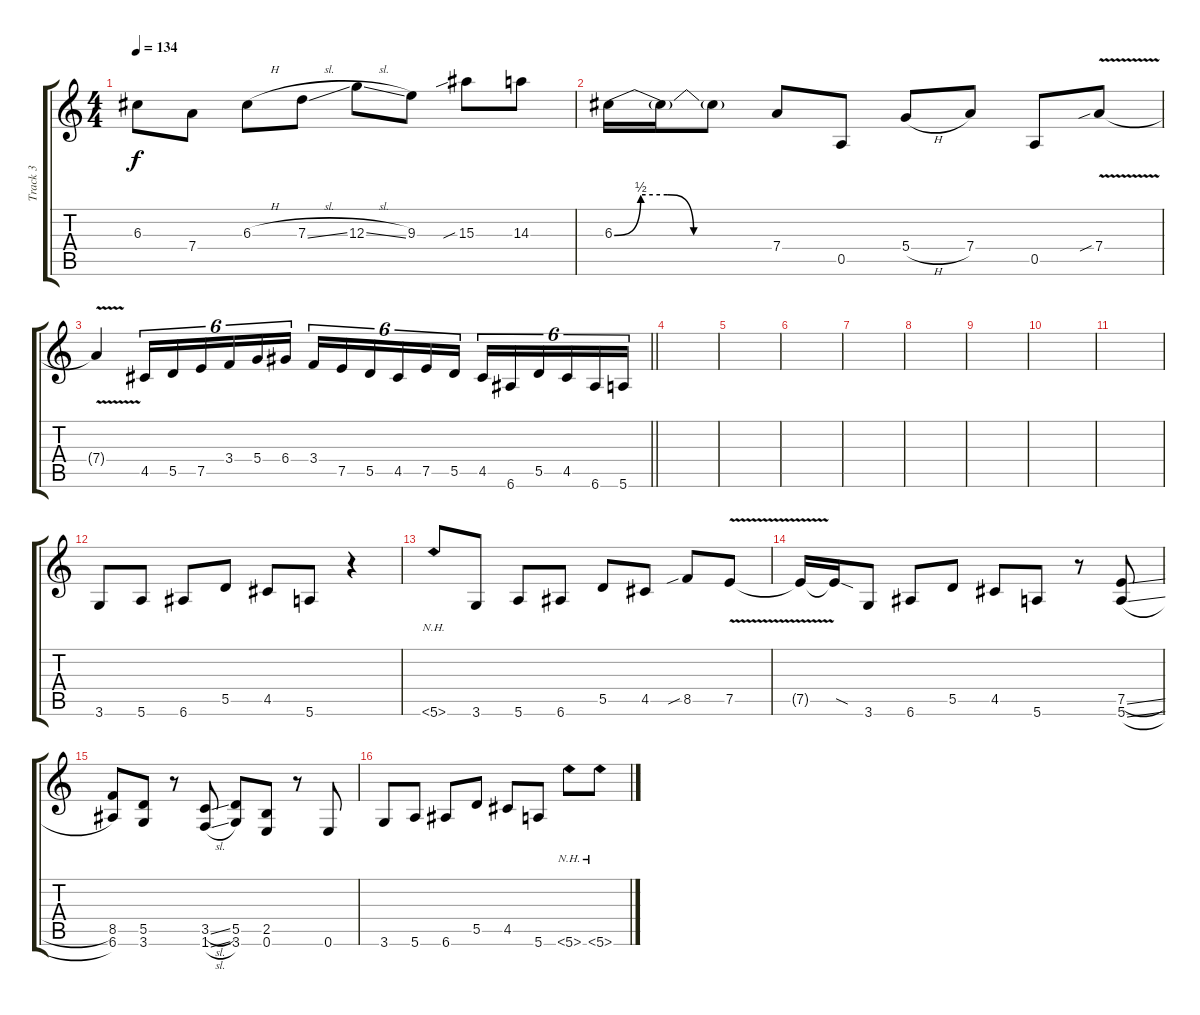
\track ("Track 3" "Track 3") {instrument distortionguitar}
\staff {score tabs}
\tuning (E4 B3 G3 D3 A2 E2) {hide}
\ts (4 4)
\tempo 134
\clef g2
\ks c
6.3{t}.8{dy f} 7.4.8 6.3{h}.8 7.3{sl}.8 12.3{sl}.8 9.3.8 15.3{sib}.8 14.3.8 |
6.3{be (custom 0 0 10 2 20 2 30 0 60 0)}.16 6.3{t}.16 6.3{t}.8 7.4.8 0.5.8 5.4{h}.8 7.4.8 0.5.8 7.4{v sib}.8 |
\barLineRight lightlight
7.4{t}.4 4.5.16{tu (6 4)} 5.5.16{tu (6 4)} 7.5.16{tu (6 4)} 3.4.16{tu (6 4)} 5.4.16{tu (6 4)} 6.4.16{tu (6 4)} 3.4.16{tu (6 4)} 7.5.16{tu (6 4)} 5.5.16{tu (6 4)} 4.5.16{tu (6 4)} 7.5.16{tu (6 4)} 5.5.16{tu (6 4)} 4.5.16{tu (6 4)} 6.6.16{tu (6 4)} 5.5.16{tu (6 4)} 4.5.16{tu (6 4)} 6.6.16{tu (6 4)} 5.6.16{tu (6 4)} |
|
|
|
|
|
|
|
|
3.6.8 5.6.8 6.6.8 5.5.8 4.5.8 5.6.8 r.4 |
5.6{nh}.8 3.6.8 5.6.8 6.6.8 5.5.8 4.5.8 8.5{sib}.8 7.5{v}.8 |
7.5{t}.16 7.5{sod t}.16 3.6.8 6.6.8 5.5.8 4.5.8 5.6.8 r.8 (7.5{sl} 5.6{sl}).8 |
(8.5 6.6).8 (5.5 3.6).8 r.8 (3.5{sl} 1.6{sl}).8 (5.5 3.6).8 (2.5 0.6).8 r.8 0.6.8 |
3.6.8 5.6.8 6.6.8 5.5.8 4.5.8 5.6.8 5.6{nh}.8 5.6{nh}.8
